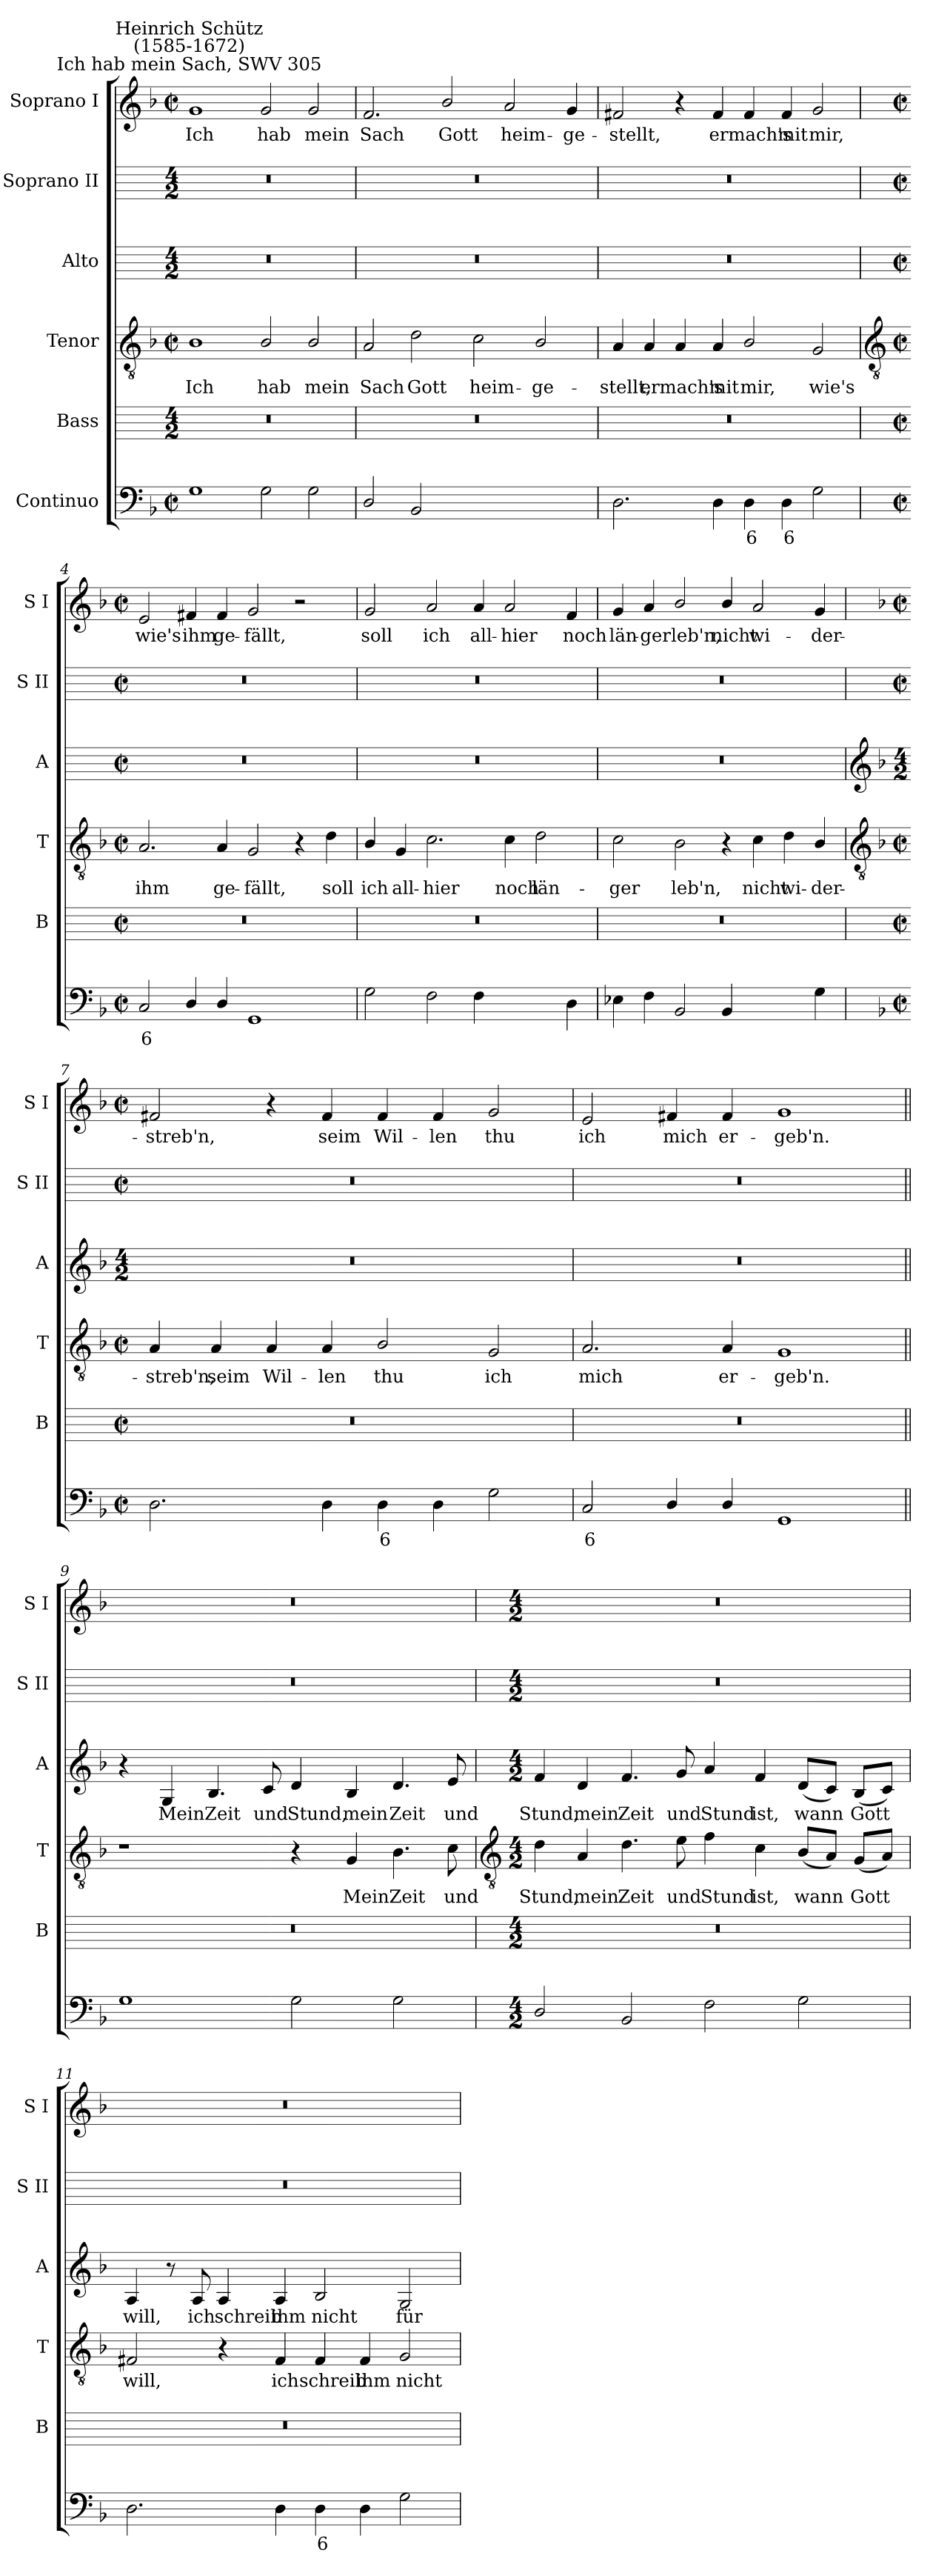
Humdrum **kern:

**kern	**text	**kern	**kern	**text	**kern	**text	**kern	**kern	**text
*part6	*part6	*part5	*part4	*part4	*part3	*part3	*part2	*part1	*part1
*staff6	*staff6	*staff5	*staff4	*staff4	*staff3	*staff3	*staff2	*staff1	*staff1
*I"Continuo	*	*I"Bass	*I"Tenor	*	*I"Alto	*	*I"Soprano II	*I"Soprano I	*
*	*	*I'B	*I'T	*	*I'A	*	*I'S II	*I'S I	*
*clefF4	*	*	*clefGv2	*	*	*	*	*clefG2	*
*k[b-]	*	*	*k[b-]	*	*	*	*	*k[b-]	*
*F:	*	*	*F:	*	*	*	*	*F:	*
*M4/2	*	*M4/2	*M4/2	*	*M4/2	*	*M4/2	*M4/2	*
*met(c|)	*	*	*met(c|)	*	*	*	*	*met(c|)	*
=1	=1	=1	=1	=1	=1	=1	=1	=1	=1
!	!	!	!	!	!	!	!	!LO:TX:a:cj:t=Ich hab mein Sach, SWV 305	!
!	!	!	!	!	!	!	!	!LO:TX:a:cj:t=Heinrich Schütz\n(1585-1672)	!
!	!	!	!	!LO:LY:b	!	!	!	!	!LO:LY:b
1G	.	0r	1B-	Ich	0r	.	0r	1g	Ich
!	!	!	!	!LO:LY:b	!	!	!	!	!LO:LY:b
2G	.	.	2B-/	hab	.	.	.	2g	hab
!	!	!	!	!LO:LY:b	!	!	!	!	!LO:LY:b
2G	.	.	2B-/	mein	.	.	.	2g	mein
=2	=2	=2	=2	=2	=2	=2	=2	=2	=2
!	!	!	!	!LO:LY:b	!	!	!	!	!LO:LY:b
2D/	.	0r	2A	Sach	0r	.	0r	2.f	Sach
!	!	!	!	!LO:LY:b	!	!	!	!	!
2BB-	.	.	2d	Gott	.	.	.	.	.
!	!	!	!	!	!	!	!	!	!LO:LY:b
.	.	.	.	.	.	.	.	2b-/	Gott
!	!LO:LY:b	!	!	!LO:LY:b	!	!	!	!	!
[4Fyy	4	.	2c	heim-	.	.	.	.	.
!	!LO:LY:b	!	!	!	!	!	!	!	!LO:LY:b
4Fyy]	3	.	.	.	.	.	.	2a	heim-
!	!LO:LY:b	!	!	!LO:LY:b	!	!	!	!	!
[4Gyy	9	.	2B-/	-ge-	.	.	.	.	.
!	!LO:LY:b	!	!	!	!	!	!	!	!LO:LY:b
4Gyy]	8	.	.	.	.	.	.	4g	-ge-
=3	=3	=3	=3	=3	=3	=3	=3	=3	=3
!	!	!	!	!LO:LY:b	!	!	!	!	!LO:LY:b
2.D	.	0r	4A	-stellt,	0r	.	0r	2f#X	-stellt,
!	!	!	!	!LO:LY:b	!	!	!	!	!
.	.	.	4A	er	.	.	.	.	.
!	!	!	!	!LO:LY:b	!	!	!	!	!
.	.	.	4A	mach's	.	.	.	4r	.
!	!	!	!	!LO:LY:b	!	!	!	!	!LO:LY:b
4D	.	.	4A	mit	.	.	.	4f#	er
!	!LO:LY:b	!	!	!LO:LY:b	!	!	!	!	!LO:LY:b
4D	6	.	2B-/	mir,	.	.	.	4f#	mach's
!	!LO:LY:b	!	!	!	!	!	!	!	!LO:LY:b
4D	6	.	.	.	.	.	.	4f#	mit
!	!	!	!	!LO:LY:b	!	!	!	!	!LO:LY:b
2G	.	.	2G	wie's	.	.	.	2g	mir,
!!LO:LB:g=z
=4	=4	=4	=4	=4	=4	=4	=4	=4	=4
*	*	*	*clefGv2	*	*	*	*	*	*
*M4/2	*	*M4/2	*M4/2	*	*M4/2	*	*M4/2	*M4/2	*
*met(c|)	*	*met(c|)	*met(c|)	*	*met(c|)	*	*met(c|)	*met(c|)	*
!	!LO:LY:b	!	!	!LO:LY:b	!	!	!	!	!LO:LY:b
2C	6	0r	2.A	ihm	0r	.	0r	2e	wie's
!	!	!	!	!	!	!	!	!	!LO:LY:b
4D/	.	.	.	.	.	.	.	4f#X	ihm
!	!	!	!	!LO:LY:b	!	!	!	!	!LO:LY:b
4D/	.	.	4A	ge-	.	.	.	4f#	ge-
!	!	!	!	!LO:LY:b	!	!	!	!	!LO:LY:b
1GG	.	.	2G	-fällt,	.	.	.	2g	-fällt,
.	.	.	4r	.	.	.	.	2r	.
!	!	!	!	!LO:LY:b	!	!	!	!	!
.	.	.	4d	soll	.	.	.	.	.
=5	=5	=5	=5	=5	=5	=5	=5	=5	=5
!	!	!	!	!LO:LY:b	!	!	!	!	!LO:LY:b
2G	.	0r	4B-/	ich	0r	.	0r	2g	soll
!	!	!	!	!LO:LY:b	!	!	!	!	!
.	.	.	4G	all-	.	.	.	.	.
!	!	!	!	!LO:LY:b	!	!	!	!	!LO:LY:b
2F	.	.	2.c	-hier	.	.	.	2a	ich
!	!	!	!	!	!	!	!	!	!LO:LY:b
4F	.	.	.	.	.	.	.	4a	all-
!	!LO:LY:b	!	!	!LO:LY:b	!	!	!	!	!LO:LY:b
[4Fyy	5	.	4c	noch	.	.	.	2a	-hier
!	!LO:LY:b	!	!	!LO:LY:b	!	!	!	!	!
4Fyy]	6	.	2d	län-	.	.	.	.	.
!	!	!	!	!	!	!	!	!	!LO:LY:b
4D	.	.	.	.	.	.	.	4f	noch
=6	=6	=6	=6	=6	=6	=6	=6	=6	=6
!	!	!	!	!LO:LY:b	!	!	!	!	!LO:LY:b
4E-X	.	0r	2c	-ger	0r	.	0r	4g	län-
!	!	!	!	!	!	!	!	!	!LO:LY:b
4F	.	.	.	.	.	.	.	4a	-ger
!	!	!	!	!LO:LY:b	!	!	!	!	!LO:LY:b
2BB-	.	.	2B-	leb'n,	.	.	.	2b-/	leb'n,
!	!	!	!	!	!	!	!	!	!LO:LY:b
4BB-	.	.	4r	.	.	.	.	4b-/	nicht
!	!LO:LY:b	!	!	!LO:LY:b	!	!	!	!	!LO:LY:b
[4Fyy	5	.	4c	nicht	.	.	.	2a	wi-
!	!LO:LY:b	!	!	!LO:LY:b	!	!	!	!	!
4Fyy]	6	.	4d	wi-	.	.	.	.	.
!	!	!	!	!LO:LY:b	!	!	!	!	!LO:LY:b
4G	.	.	4B-/	-der-	.	.	.	4g	-der-
!!LO:LB:g=z
=7	=7	=7	=7	=7	=7	=7	=7	=7	=7
*	*	*	*clefGv2	*	*clefG2	*	*	*	*
*	*	*	*	*	*k[b-]	*	*	*	*
*	*	*	*	*	*F:	*	*	*	*
*M4/2	*	*M4/2	*M4/2	*	*M4/2	*	*M4/2	*M4/2	*
*met(c|)	*	*met(c|)	*met(c|)	*	*	*	*met(c|)	*met(c|)	*
!	!	!	!	!LO:LY:b	!	!	!	!	!LO:LY:b
2.D	.	0r	4A	-streb'n,	0r	.	0r	2f#X	-streb'n,
!	!	!	!	!LO:LY:b	!	!	!	!	!
.	.	.	4A	seim	.	.	.	.	.
!	!	!	!	!LO:LY:b	!	!	!	!	!
.	.	.	4A	Wil-	.	.	.	4r	.
!	!	!	!	!LO:LY:b	!	!	!	!	!LO:LY:b
4D	.	.	4A	-len	.	.	.	4f#	seim
!	!LO:LY:b	!	!	!LO:LY:b	!	!	!	!	!LO:LY:b
4D	6	.	2B-/	thu	.	.	.	4f#	Wil-
!	!	!	!	!	!	!	!	!	!LO:LY:b
4D	.	.	.	.	.	.	.	4f#	-len
!	!	!	!	!LO:LY:b	!	!	!	!	!LO:LY:b
2G	.	.	2G	ich	.	.	.	2g	thu
=8	=8	=8	=8	=8	=8	=8	=8	=8	=8
!	!LO:LY:b	!	!	!LO:LY:b	!	!	!	!	!LO:LY:b
2C	6	0r	2.A/	mich	0r	.	0r	2e	ich
!	!	!	!	!	!	!	!	!	!LO:LY:b
4D/	.	.	.	.	.	.	.	4f#X	mich
!	!	!	!	!LO:LY:b	!	!	!	!	!LO:LY:b
4D/	.	.	4A/	er-	.	.	.	4f#	er-
!	!	!	!	!LO:LY:b	!	!	!	!	!LO:LY:b
1GG	.	.	1G	-geb'n.	.	.	.	1g	-geb'n.
=9||	=9||	=9||	=9||	=9||	=9||	=9||	=9||	=9||	=9||
1G	.	0r	1r	.	4r	.	0r	0r	.
!	!	!	!	!	!	!LO:LY:b	!	!	!
.	.	.	.	.	4G	Mein	.	.	.
!	!	!	!	!	!	!LO:LY:b	!	!	!
.	.	.	.	.	4.B-	Zeit	.	.	.
!	!	!	!	!	!	!LO:LY:b	!	!	!
.	.	.	.	.	8c	und	.	.	.
!	!	!	!	!	!	!LO:LY:b	!	!	!
2G	.	.	4r	.	4d	Stund,	.	.	.
!	!	!	!	!LO:LY:b	!	!LO:LY:b	!	!	!
.	.	.	4G	Mein	4B-	mein	.	.	.
!	!	!	!	!LO:LY:b	!	!LO:LY:b	!	!	!
2G	.	.	4.B-	Zeit	4.d	Zeit	.	.	.
!	!	!	!	!LO:LY:b	!	!LO:LY:b	!	!	!
.	.	.	8c	und	8e	und	.	.	.
!!LO:LB:g=z
=10	=10	=10	=10	=10	=10	=10	=10	=10	=10
*	*	*	*clefGv2	*	*	*	*	*	*
*M4/2	*	*M4/2	*M4/2	*	*M4/2	*	*M4/2	*M4/2	*
!	!	!	!	!LO:LY:b	!	!LO:LY:b	!	!	!
2D/	.	0r	4d	Stund,	4f	Stund,	0r	0r	.
!	!	!	!	!LO:LY:b	!	!LO:LY:b	!	!	!
.	.	.	4A	mein	4d	mein	.	.	.
!	!	!	!	!LO:LY:b	!	!LO:LY:b	!	!	!
2BB-	.	.	4.d	Zeit	4.f	Zeit	.	.	.
!	!	!	!	!LO:LY:b	!	!LO:LY:b	!	!	!
.	.	.	8e	und	8g	und	.	.	.
!	!	!	!	!LO:LY:b	!	!LO:LY:b	!	!	!
2F	.	.	4f	Stund	4a	Stund	.	.	.
!	!	!	!	!LO:LY:b	!	!LO:LY:b	!	!	!
.	.	.	4c	ist,	4f	ist,	.	.	.
!	!	!	!	!LO:LY:b	!	!LO:LY:b	!	!	!
2G	.	.	(<8B-L	wann	(<8dL	wann	.	.	.
.	.	.	8AJ)	.	8cJ)	.	.	.	.
!	!	!	!	!LO:LY:b	!	!LO:LY:b	!	!	!
.	.	.	(<8GL	Gott	(<8B-L	Gott	.	.	.
.	.	.	8AJ)	.	8cJ)	.	.	.	.
=11	=11	=11	=11	=11	=11	=11	=11	=11	=11
!	!	!	!	!LO:LY:b	!	!LO:LY:b	!	!	!
2.D	.	0r	2F#X	will,	4A	will,	0r	0r	.
.	.	.	.	.	8r	.	.	.	.
!	!	!	!	!	!	!LO:LY:b	!	!	!
.	.	.	.	.	8A	ich	.	.	.
!	!	!	!	!	!	!LO:LY:b	!	!	!
.	.	.	4r	.	4A	schreib	.	.	.
!	!	!	!	!LO:LY:b	!	!LO:LY:b	!	!	!
4D	.	.	4F#	ich	4A	ihm	.	.	.
!	!LO:LY:b	!	!	!LO:LY:b	!	!LO:LY:b	!	!	!
4D	6	.	4F#	schreib	2B-	nicht	.	.	.
!	!	!	!	!LO:LY:b	!	!	!	!	!
4D	.	.	4F#	ihm	.	.	.	.	.
!	!	!	!	!LO:LY:b	!	!LO:LY:b	!	!	!
2G	.	.	2G	nicht	2G	für	.	.	.
=	=	=	=	=	=	=	=	=	=
*-	*-	*-	*-	*-	*-	*-	*-	*-	*-
